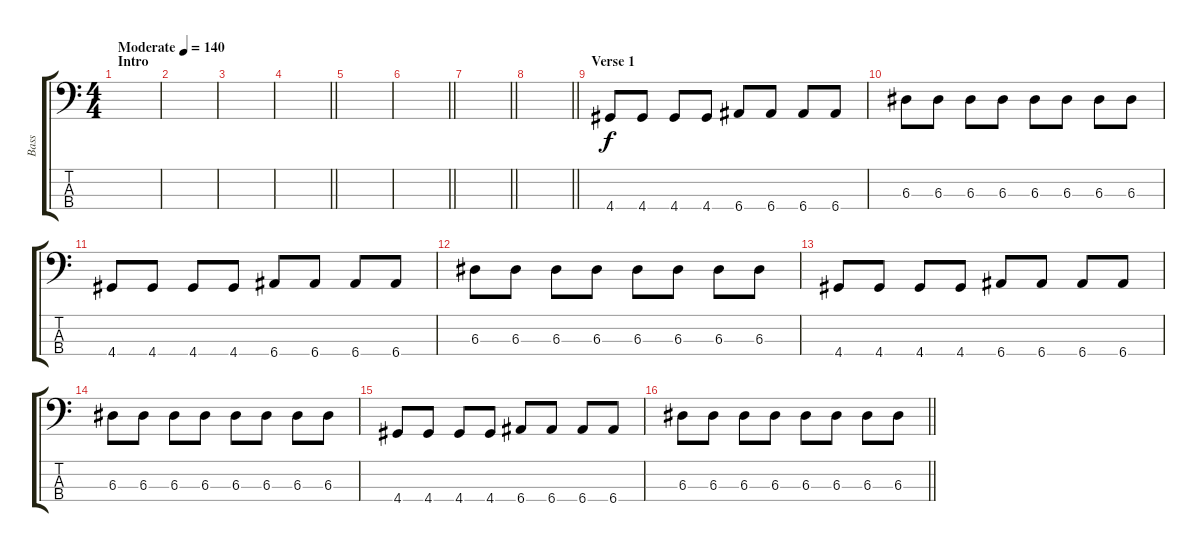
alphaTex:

\track ("Bass" "Bass") {instrument electricbasspick}
\staff {score tabs}
\tuning (G2 D2 A1 E1) {hide}
\ts (4 4)
\section ("" "Intro")
\tempo (140 "Moderate")
\clef f4
\ks c
|
|
|
\barLineRight lightlight
|
|
\barLineRight lightlight
|
\barLineRight lightlight
|
\barLineRight lightlight
|
\section ("" "Verse 1")
4.4.8 4.4.8 4.4.8 4.4.8 6.4.8 6.4.8 6.4.8 6.4.8 |
6.3.8 6.3.8 6.3.8 6.3.8 6.3.8 6.3.8 6.3.8 6.3.8 |
4.4.8 4.4.8 4.4.8 4.4.8 6.4.8 6.4.8 6.4.8 6.4.8 |
6.3.8 6.3.8 6.3.8 6.3.8 6.3.8 6.3.8 6.3.8 6.3.8 |
4.4.8 4.4.8 4.4.8 4.4.8 6.4.8 6.4.8 6.4.8 6.4.8 |
6.3.8 6.3.8 6.3.8 6.3.8 6.3.8 6.3.8 6.3.8 6.3.8 |
4.4.8 4.4.8 4.4.8 4.4.8 6.4.8 6.4.8 6.4.8 6.4.8 |
\barLineRight lightlight
6.3.8 6.3.8 6.3.8 6.3.8 6.3.8 6.3.8 6.3.8 6.3.8
